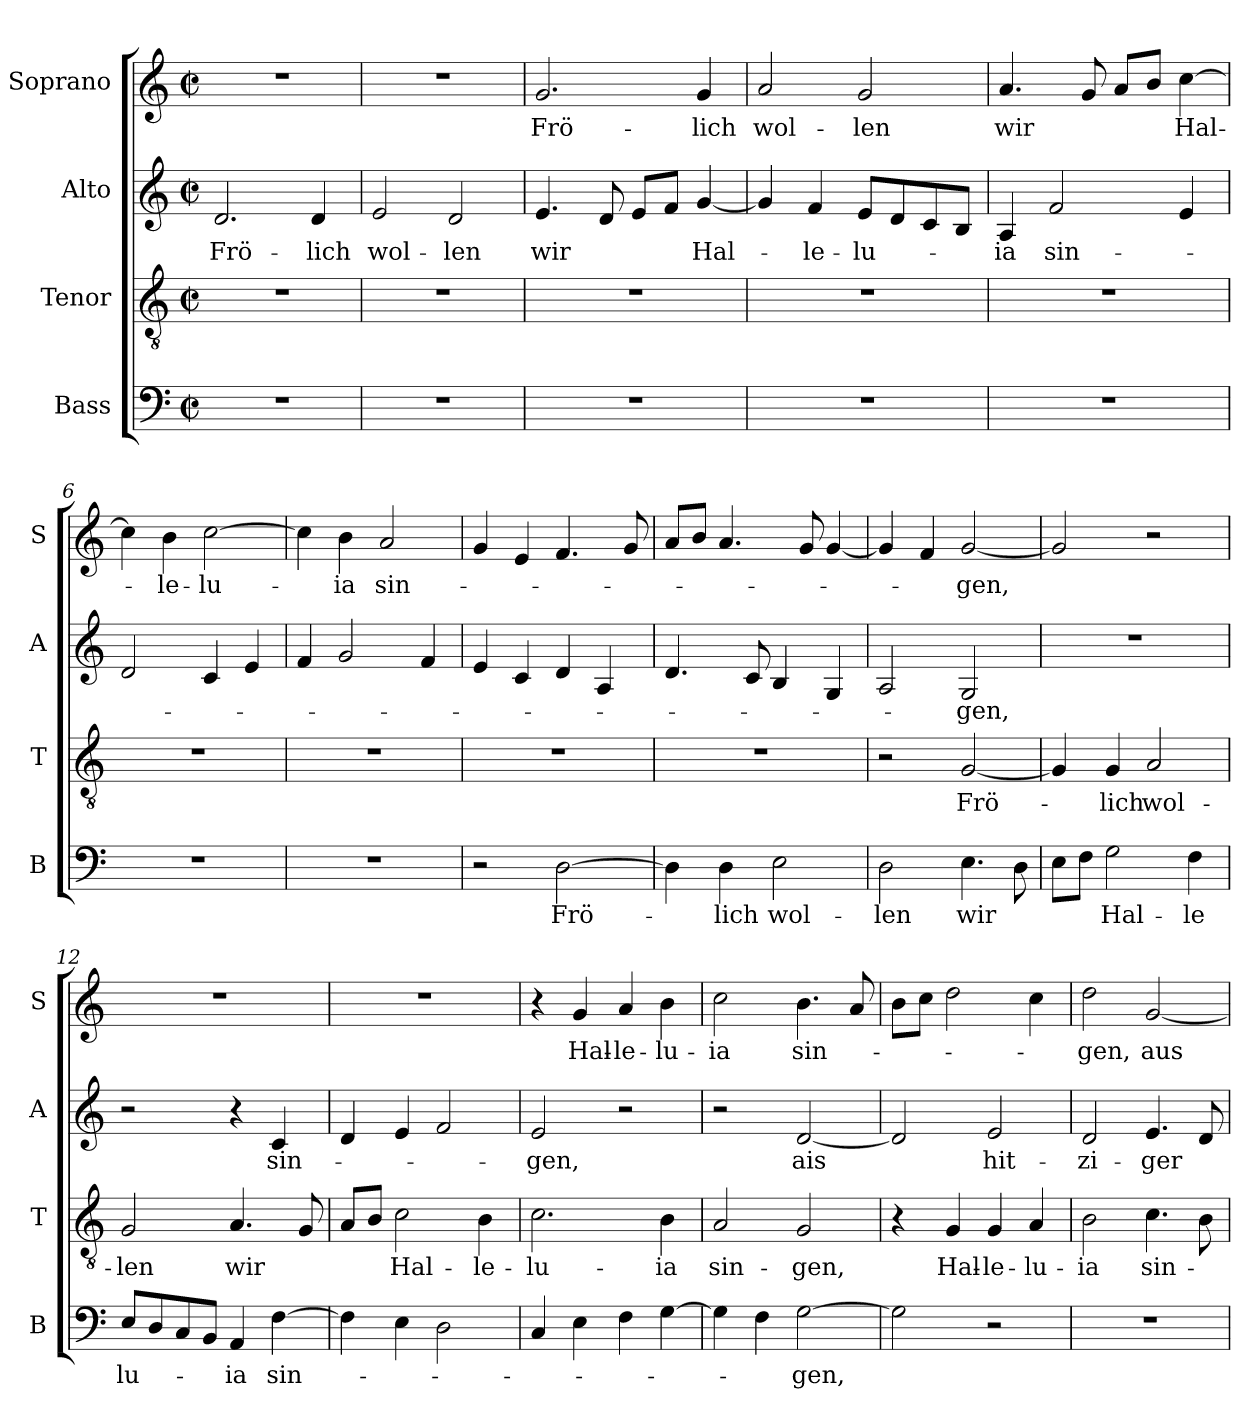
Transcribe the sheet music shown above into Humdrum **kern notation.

**kern	**text	**kern	**text	**kern	**text	**kern	**text
*part4	*part4	*part3	*part3	*part2	*part2	*part1	*part1
*staff4	*staff4	*staff3	*staff3	*staff2	*staff2	*staff1	*staff1
*I"Bass	*	*I"Tenor	*	*I"Alto	*	*I"Soprano	*
*I'B	*	*I'T	*	*I'A	*	*I'S	*
*clefF4	*	*clefGv2	*	*clefG2	*	*clefG2	*
*k[]	*	*k[]	*	*k[]	*	*k[]	*
*C:	*	*C:	*	*C:	*	*C:	*
*M2/2	*	*M2/2	*	*M2/2	*	*M2/2	*
*met(c|)	*	*met(c|)	*	*met(c|)	*	*met(c|)	*
=1	=1	=1	=1	=1	=1	=1	=1
!	!	!	!	!	!LO:LY:b	!	!
1r	.	1r	.	2.d/	Frö-	1r	.
!	!	!	!	!	!LO:LY:b	!	!
.	.	.	.	4d/	-lich	.	.
=2	=2	=2	=2	=2	=2	=2	=2
!	!	!	!	!	!LO:LY:b	!	!
1r	.	1r	.	2e/	wol-	1r	.
!	!	!	!	!	!LO:LY:b	!	!
.	.	.	.	2d/	-len	.	.
=3	=3	=3	=3	=3	=3	=3	=3
!	!	!	!	!	!LO:LY:b	!	!LO:LY:b
1r	.	1r	.	4.e/	wir	2.g/	Frö-
.	.	.	.	8d/	.	.	.
.	.	.	.	8e/L	.	.	.
.	.	.	.	8f/J	.	.	.
!	!	!	!	!	!LO:LY:b	!	!LO:LY:b
.	.	.	.	[4g/	Hal-	4g/	-lich
=4	=4	=4	=4	=4	=4	=4	=4
!	!	!	!	!	!	!	!LO:LY:b
1r	.	1r	.	4g/]	.	2a/	wol-
!	!	!	!	!	!LO:LY:b	!	!
.	.	.	.	4f/	-le-	.	.
!	!	!	!	!	!LO:LY:b	!	!LO:LY:b
.	.	.	.	8e/L	-lu-	2g/	-len
.	.	.	.	8d/	.	.	.
.	.	.	.	8c/	.	.	.
.	.	.	.	8B/J	.	.	.
=5	=5	=5	=5	=5	=5	=5	=5
!	!	!	!	!	!LO:LY:b	!	!LO:LY:b
1r	.	1r	.	4A/	-ia	4.a/	wir
!	!	!	!	!	!LO:LY:b	!	!
.	.	.	.	2f/	sin-	.	.
.	.	.	.	.	.	8g/	.
.	.	.	.	.	.	8a/L	.
.	.	.	.	.	.	8b/J	.
!	!	!	!	!	!	!	!LO:LY:b
.	.	.	.	4e/	.	[4cc\	Hal-
=6	=6	=6	=6	=6	=6	=6	=6
1r	.	1r	.	2d/	.	4cc\]	.
!	!	!	!	!	!	!	!LO:LY:b
.	.	.	.	.	.	4b\	-le-
!	!	!	!	!	!	!	!LO:LY:b
.	.	.	.	4c/	.	[2cc\	-lu-
.	.	.	.	4e/	.	.	.
!!LO:LB:g=z
=7	=7	=7	=7	=7	=7	=7	=7
1r	.	1r	.	4f/	.	4cc\]	.
!	!	!	!	!	!	!	!LO:LY:b
.	.	.	.	2g/	.	4b\	-ia
!	!	!	!	!	!	!	!LO:LY:b
.	.	.	.	.	.	2a/	sin-
.	.	.	.	4f/	.	.	.
=8	=8	=8	=8	=8	=8	=8	=8
2r	.	1r	.	4e/	.	4g/	.
.	.	.	.	4c/	.	4e/	.
!	!LO:LY:b	!	!	!	!	!	!
[2D\	Frö-	.	.	4d/	.	4.f/	.
.	.	.	.	4A/	.	.	.
.	.	.	.	.	.	8g/	.
=9	=9	=9	=9	=9	=9	=9	=9
4D\]	.	1r	.	4.d/	.	8a/L	.
.	.	.	.	.	.	8b/J	.
!	!LO:LY:b	!	!	!	!	!	!
4D\	-lich	.	.	.	.	4.a/	.
.	.	.	.	8c/	.	.	.
!	!LO:LY:b	!	!	!	!	!	!
2E\	wol-	.	.	4B/	.	.	.
.	.	.	.	.	.	8g/	.
.	.	.	.	4G/	.	[4g/	.
=10	=10	=10	=10	=10	=10	=10	=10
!	!LO:LY:b	!	!	!	!	!	!
2D\	-len	2r	.	2A/	.	4g/]	.
.	.	.	.	.	.	4f/	.
!	!LO:LY:b	!	!LO:LY:b	!	!LO:LY:b	!	!LO:LY:b
4.E\	wir	[2G/	Frö-	2G/	-gen,	[2g/	-gen,
8D\	.	.	.	.	.	.	.
=11	=11	=11	=11	=11	=11	=11	=11
8E\L	.	4G/]	.	1r	.	2g/]	.
8F\J	.	.	.	.	.	.	.
!	!LO:LY:b	!	!LO:LY:b	!	!	!	!
2G\	Hal-	4G/	-lich	.	.	.	.
!	!	!	!LO:LY:b	!	!	!	!
.	.	2A/	wol-	.	.	2r	.
!	!LO:LY:b	!	!	!	!	!	!
4F\	-le	.	.	.	.	.	.
=12	=12	=12	=12	=12	=12	=12	=12
!	!LO:LY:b	!	!LO:LY:b	!	!	!	!
8E/L	lu-	2G/	-len	2r	.	1r	.
8D/	.	.	.	.	.	.	.
8C/	.	.	.	.	.	.	.
8BB/J	.	.	.	.	.	.	.
!	!LO:LY:b	!	!LO:LY:b	!	!	!	!
4AA/	-ia	4.A/	wir	4r	.	.	.
!	!LO:LY:b	!	!	!	!LO:LY:b	!	!
[4F\	sin-	.	.	4c/	sin-	.	.
.	.	8G/	.	.	.	.	.
!!LO:LB:g=z
=13	=13	=13	=13	=13	=13	=13	=13
4F\]	.	8A/L	.	4d/	.	1r	.
.	.	8B/J	.	.	.	.	.
!	!	!	!LO:LY:b	!	!	!	!
4E\	.	2c\	Hal-	4e/	.	.	.
2D\	.	.	.	2f/	.	.	.
!	!	!	!LO:LY:b	!	!	!	!
.	.	4B\	-le-	.	.	.	.
=14	=14	=14	=14	=14	=14	=14	=14
!	!	!	!LO:LY:b	!	!LO:LY:b	!	!
4C/	.	2.c\	-lu-	2e/	-gen,	4r	.
!	!	!	!	!	!	!	!LO:LY:b
4E\	.	.	.	.	.	4g/	Hal-
!	!	!	!	!	!	!	!LO:LY:b
4F\	.	.	.	2r	.	4a/	-le-
!	!	!	!LO:LY:b	!	!	!	!LO:LY:b
[4G\	.	4B\	-ia	.	.	4b\	-lu-
=15	=15	=15	=15	=15	=15	=15	=15
!	!	!	!LO:LY:b	!	!	!	!LO:LY:b
4G\]	.	2A/	sin-	2r	.	2cc\	-ia
4F\	.	.	.	.	.	.	.
!	!LO:LY:b	!	!LO:LY:b	!	!LO:LY:b	!	!LO:LY:b
[2G\	-gen,	2G/	-gen,	[2d/	ais	4.b\	sin-
.	.	.	.	.	.	8a/	.
=16	=16	=16	=16	=16	=16	=16	=16
2G\]	.	4r	.	2d/]	.	8b\L	.
.	.	.	.	.	.	8cc\J	.
!	!	!	!LO:LY:b	!	!	!	!
.	.	4G/	Hal-	.	.	2dd\	.
!	!	!	!LO:LY:b	!	!LO:LY:b	!	!
2r	.	4G/	-le-	2e/	hit-	.	.
!	!	!	!LO:LY:b	!	!	!	!
.	.	4A/	-lu-	.	.	4cc\	.
=17	=17	=17	=17	=17	=17	=17	=17
!	!	!	!LO:LY:b	!	!LO:LY:b	!	!LO:LY:b
1r	.	2B\	-ia	2d/	-zi-	2dd\	-gen,
!	!	!	!LO:LY:b	!	!LO:LY:b	!	!LO:LY:b
.	.	4.c\	sin-	4.e/	-ger	[2g/	aus
.	.	8B\	.	8d/	.	.	.
=	=	=	=	=	=	=	=
*-	*-	*-	*-	*-	*-	*-	*-
